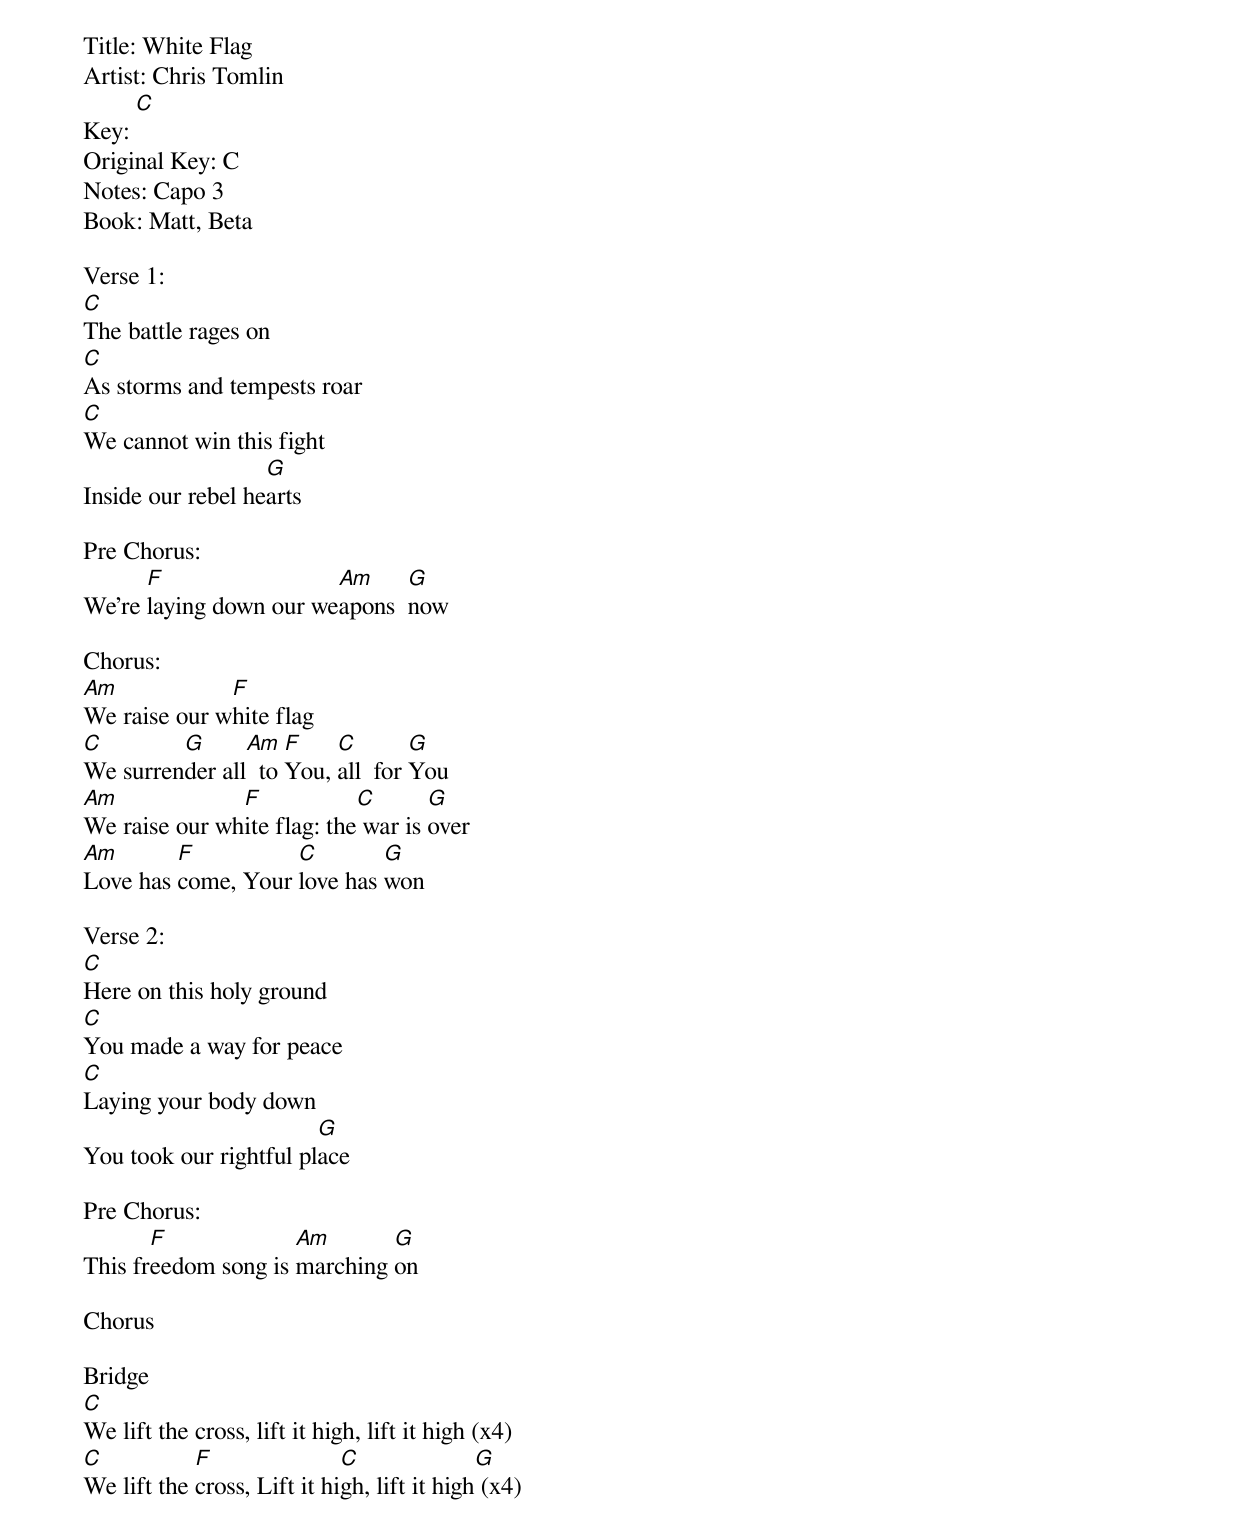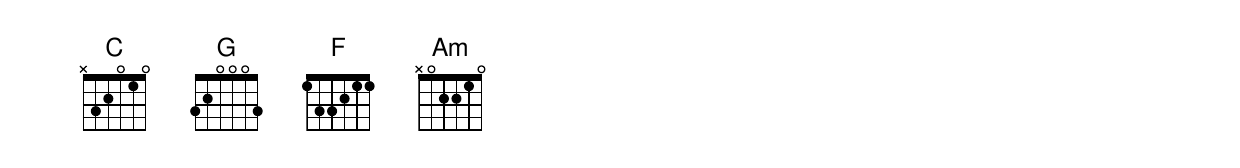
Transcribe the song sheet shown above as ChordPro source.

Title: White Flag
Artist: Chris Tomlin
Key: [C]
Original Key: C
Notes: Capo 3
Book: Matt, Beta

Verse 1:
[C]The battle rages on
[C]As storms and tempests roar
[C]We cannot win this fight
Inside our rebel he[G]arts

Pre Chorus:
We're [F]laying down our we[Am]apons  [G]now

Chorus:
[Am]We raise our w[F]hite flag
[C]We surren[G]der all[Am]  to [F]You, [C]all  for [G]You
[Am]We raise our wh[F]ite flag: the[C] war is [G]over
[Am]Love has [F]come, Your [C]love has [G]won

Verse 2:
[C]Here on this holy ground
[C]You made a way for peace
[C]Laying your body down
You took our rightful pl[G]ace

Pre Chorus:
This fr[F]eedom song is [Am]marching [G]on

Chorus

Bridge
[C]We lift the cross, lift it high, lift it high (x4)
[C]We lift the [F]cross, Lift it hi[C]gh, lift it high[G] (x4)
